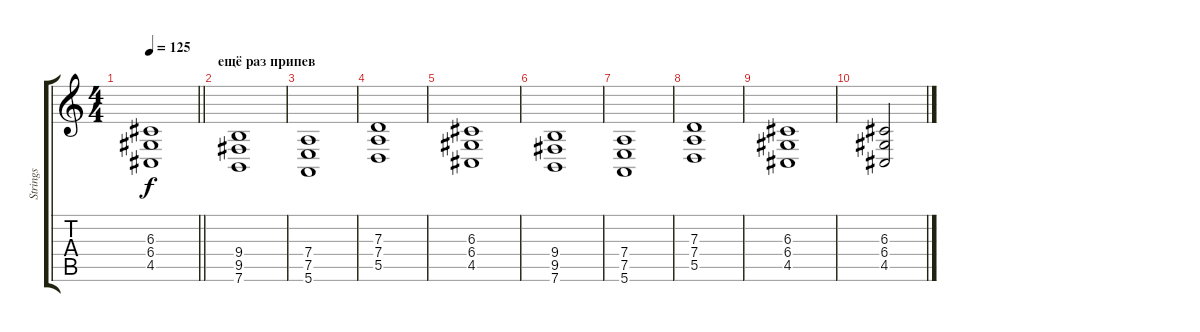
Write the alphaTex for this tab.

\track ("Strings" "Strings") {instrument stringensemble1}
\staff {score tabs}
\tuning (E4 B3 G3 D3 A2 E2) {hide}
\ts (4 4)
\tempo 125
\clef g2
\barLineRight lightlight
\ks c
(6.3 6.4 4.5).1{dy f} |
\section ("" "ещё раз припев")
(9.4 9.5 7.6).1 |
(7.4 7.5 5.6).1 |
(7.3 7.4 5.5).1 |
(6.3 6.4 4.5).1 |
(9.4 9.5 7.6).1 |
(7.4 7.5 5.6).1 |
(7.3 7.4 5.5).1 |
(6.3 6.4 4.5).1 |
(6.3 6.4 4.5).2
